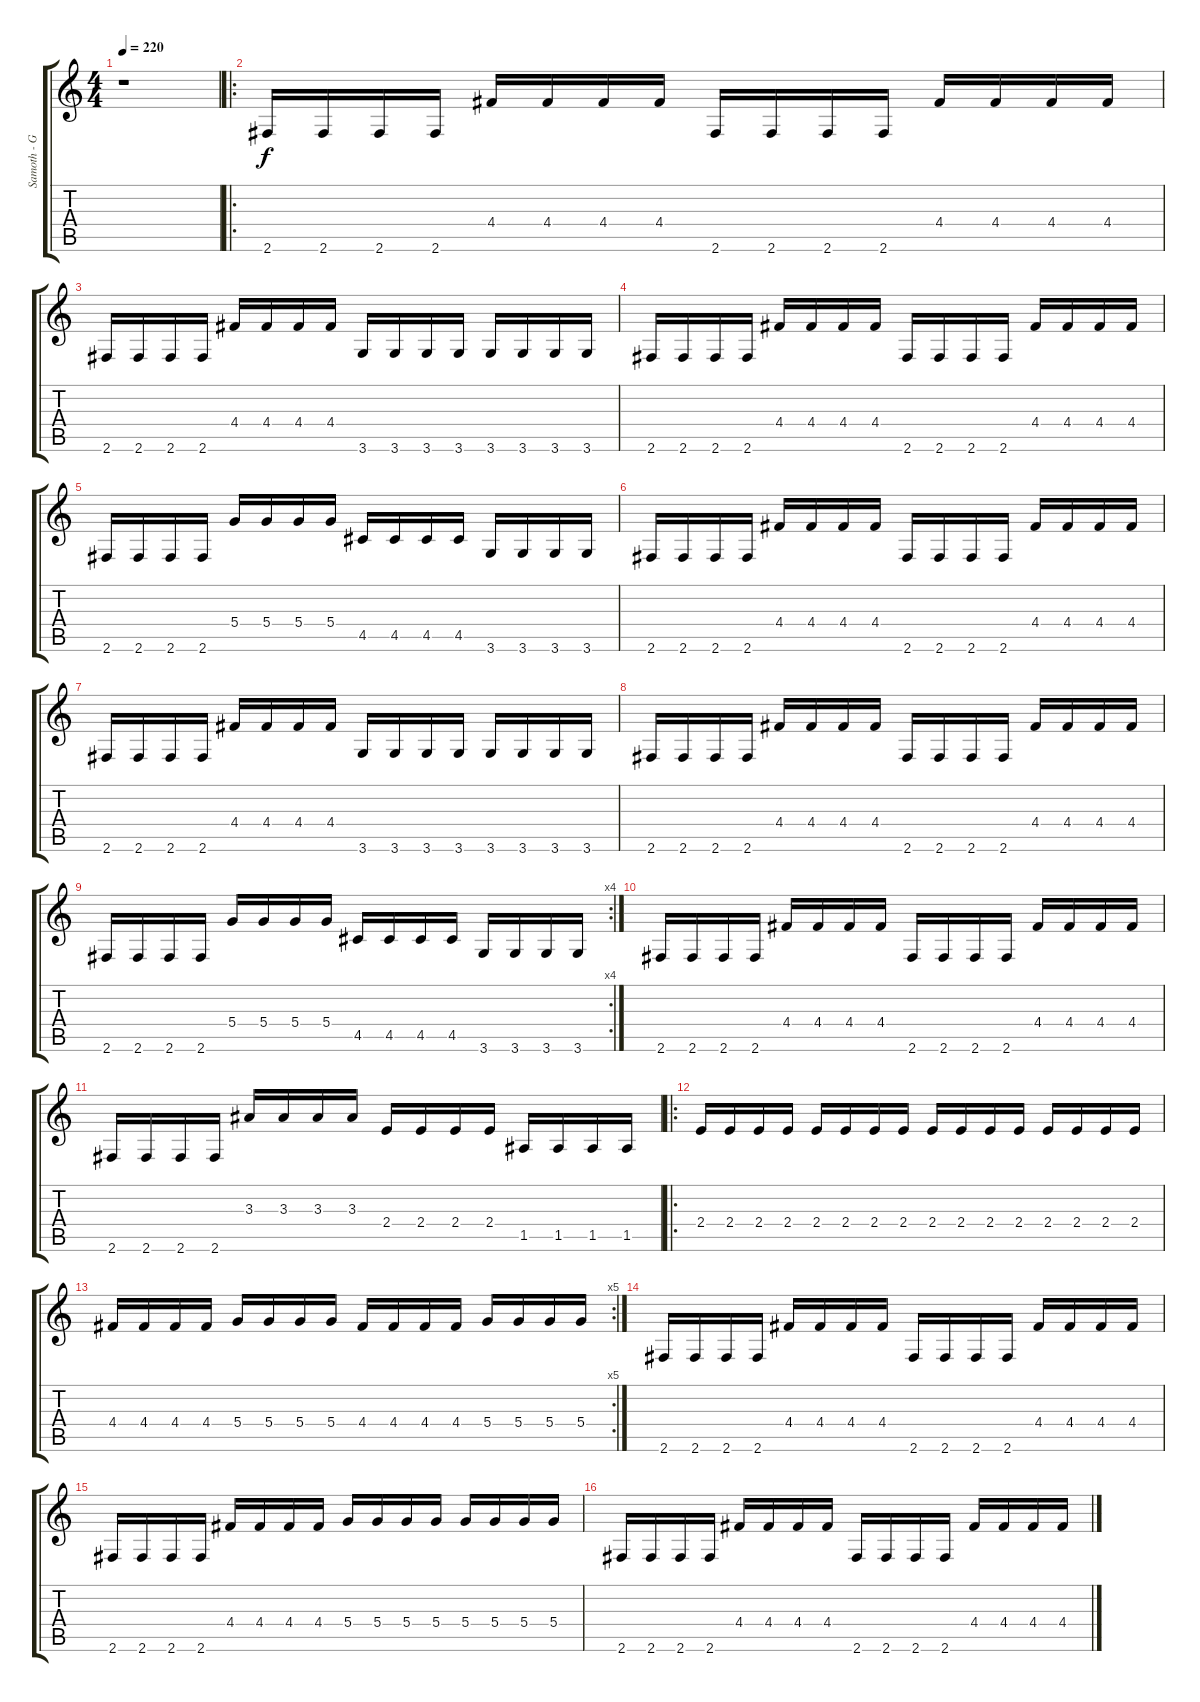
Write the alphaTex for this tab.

\track ("Samoth - Guitar" "Samoth - G") {instrument distortionguitar}
\staff {score tabs}
\tuning (E4 B3 G3 D3 A2 E2) {hide}
\ts (4 4)
\tempo 220
\clef g2
\ks c
r.1{dy f instrument distortionguitar} |
\ro
2.6.16 2.6.16 2.6.16 2.6.16 4.4.16 4.4.16 4.4.16 4.4.16 2.6.16 2.6.16 2.6.16 2.6.16 4.4.16 4.4.16 4.4.16 4.4.16 |
2.6.16 2.6.16 2.6.16 2.6.16 4.4.16 4.4.16 4.4.16 4.4.16 3.6.16 3.6.16 3.6.16 3.6.16 3.6.16 3.6.16 3.6.16 3.6.16 |
2.6.16 2.6.16 2.6.16 2.6.16 4.4.16 4.4.16 4.4.16 4.4.16 2.6.16 2.6.16 2.6.16 2.6.16 4.4.16 4.4.16 4.4.16 4.4.16 |
2.6.16 2.6.16 2.6.16 2.6.16 5.4.16 5.4.16 5.4.16 5.4.16 4.5.16 4.5.16 4.5.16 4.5.16 3.6.16 3.6.16 3.6.16 3.6.16 |
2.6.16 2.6.16 2.6.16 2.6.16 4.4.16 4.4.16 4.4.16 4.4.16 2.6.16 2.6.16 2.6.16 2.6.16 4.4.16 4.4.16 4.4.16 4.4.16 |
2.6.16 2.6.16 2.6.16 2.6.16 4.4.16 4.4.16 4.4.16 4.4.16 3.6.16 3.6.16 3.6.16 3.6.16 3.6.16 3.6.16 3.6.16 3.6.16 |
2.6.16 2.6.16 2.6.16 2.6.16 4.4.16 4.4.16 4.4.16 4.4.16 2.6.16 2.6.16 2.6.16 2.6.16 4.4.16 4.4.16 4.4.16 4.4.16 |
\rc 4
2.6.16 2.6.16 2.6.16 2.6.16 5.4.16 5.4.16 5.4.16 5.4.16 4.5.16 4.5.16 4.5.16 4.5.16 3.6.16 3.6.16 3.6.16 3.6.16 |
2.6.16 2.6.16 2.6.16 2.6.16 4.4.16 4.4.16 4.4.16 4.4.16 2.6.16 2.6.16 2.6.16 2.6.16 4.4.16 4.4.16 4.4.16 4.4.16 |
2.6.16 2.6.16 2.6.16 2.6.16 3.3.16 3.3.16 3.3.16 3.3.16 2.4.16 2.4.16 2.4.16 2.4.16 1.5.16 1.5.16 1.5.16 1.5.16 |
\ro
2.4.16 2.4.16 2.4.16 2.4.16 2.4.16 2.4.16 2.4.16 2.4.16 2.4.16 2.4.16 2.4.16 2.4.16 2.4.16 2.4.16 2.4.16 2.4.16 |
\rc 5
4.4.16 4.4.16 4.4.16 4.4.16 5.4.16 5.4.16 5.4.16 5.4.16 4.4.16 4.4.16 4.4.16 4.4.16 5.4.16 5.4.16 5.4.16 5.4.16 |
2.6.16 2.6.16 2.6.16 2.6.16 4.4.16 4.4.16 4.4.16 4.4.16 2.6.16 2.6.16 2.6.16 2.6.16 4.4.16 4.4.16 4.4.16 4.4.16 |
2.6.16 2.6.16 2.6.16 2.6.16 4.4.16 4.4.16 4.4.16 4.4.16 5.4.16 5.4.16 5.4.16 5.4.16 5.4.16 5.4.16 5.4.16 5.4.16 |
2.6.16 2.6.16 2.6.16 2.6.16 4.4.16 4.4.16 4.4.16 4.4.16 2.6.16 2.6.16 2.6.16 2.6.16 4.4.16 4.4.16 4.4.16 4.4.16
